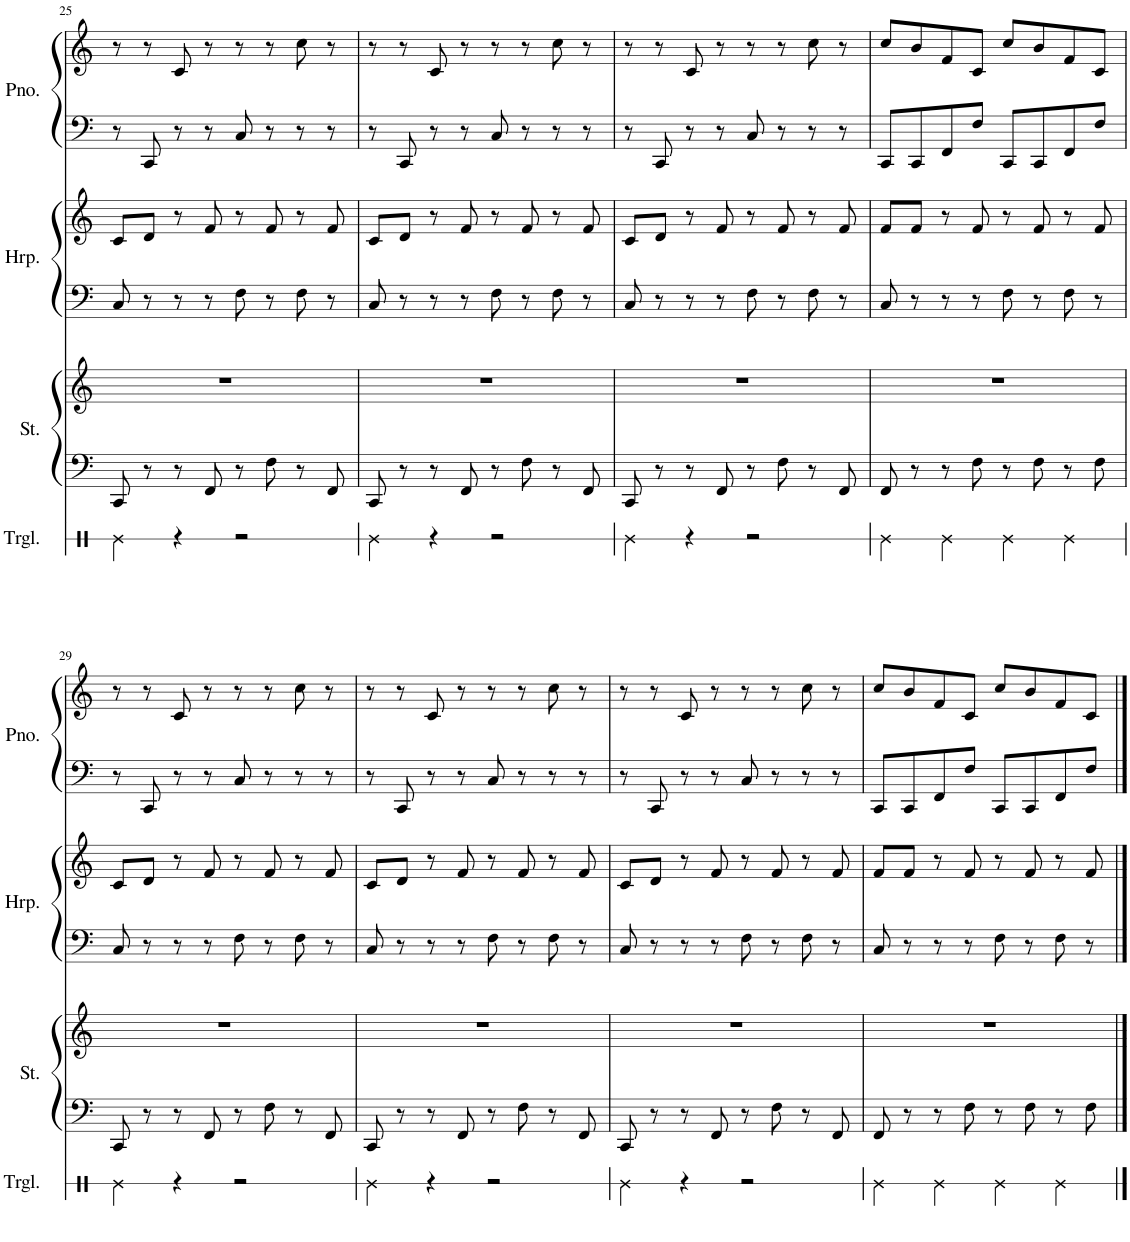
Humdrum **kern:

**kern	**kern	**kern	**kern	**kern	**kern	**kern
*part4	*part3	*part3	*part2	*part2	*part1	*part1
*staff7	*staff6	*staff5	*staff4	*staff3	*staff2	*staff1
*I"トライアングル	*I"ストリングス	*	*I"ハープ	*	*I"Piano	*
*	*	*	*	*	*I'Pno.	*
!!LO:PB:g=z
*clefX	*clefF4	*clefG2	*clefF4	*clefG2	*clefF4	*clefG2
*k[]	*k[]	*k[]	*k[]	*k[]	*k[]	*k[]
*M4/4	*M4/4	*M4/4	*M4/4	*M4/4	*M4/4	*M4/4
=25	=25	=25	=25	=25	=25	=25
4Re\	8CC/	1r	8C/	8c/L	8r	8r
.	8r	.	8r	8d/J	8CC/	8r
4r	8r	.	8r	8r	8r	8c/
.	8FF/	.	8r	8f/	8r	8r
2r	8r	.	8F\	8r	8C/	8r
.	8F\	.	8r	8f/	8r	8r
.	8r	.	8F\	8r	8r	8cc\
.	8FF/	.	8r	8f/	8r	8r
=26	=26	=26	=26	=26	=26	=26
4Re\	8CC/	1r	8C/	8c/L	8r	8r
.	8r	.	8r	8d/J	8CC/	8r
4r	8r	.	8r	8r	8r	8c/
.	8FF/	.	8r	8f/	8r	8r
2r	8r	.	8F\	8r	8C/	8r
.	8F\	.	8r	8f/	8r	8r
.	8r	.	8F\	8r	8r	8cc\
.	8FF/	.	8r	8f/	8r	8r
=27	=27	=27	=27	=27	=27	=27
4Re\	8CC/	1r	8C/	8c/L	8r	8r
.	8r	.	8r	8d/J	8CC/	8r
4r	8r	.	8r	8r	8r	8c/
.	8FF/	.	8r	8f/	8r	8r
2r	8r	.	8F\	8r	8C/	8r
.	8F\	.	8r	8f/	8r	8r
.	8r	.	8F\	8r	8r	8cc\
.	8FF/	.	8r	8f/	8r	8r
=28	=28	=28	=28	=28	=28	=28
4Re\	8FF/	1r	8C/	8f/L	8CC/L	8cc/L
.	8r	.	8r	8f/J	8CC/	8b/
4Re\	8r	.	8r	8r	8FF/	8f/
.	8F\	.	8r	8f/	8F/J	8c/J
4Re\	8r	.	8F\	8r	8CC/L	8cc/L
.	8F\	.	8r	8f/	8CC/	8b/
4Re\	8r	.	8F\	8r	8FF/	8f/
.	8F\	.	8r	8f/	8F/J	8c/J
!!LO:LB:g=z
=29	=29	=29	=29	=29	=29	=29
4Re\	8CC/	1r	8C/	8c/L	8r	8r
.	8r	.	8r	8d/J	8CC/	8r
4r	8r	.	8r	8r	8r	8c/
.	8FF/	.	8r	8f/	8r	8r
2r	8r	.	8F\	8r	8C/	8r
.	8F\	.	8r	8f/	8r	8r
.	8r	.	8F\	8r	8r	8cc\
.	8FF/	.	8r	8f/	8r	8r
=30	=30	=30	=30	=30	=30	=30
4Re\	8CC/	1r	8C/	8c/L	8r	8r
.	8r	.	8r	8d/J	8CC/	8r
4r	8r	.	8r	8r	8r	8c/
.	8FF/	.	8r	8f/	8r	8r
2r	8r	.	8F\	8r	8C/	8r
.	8F\	.	8r	8f/	8r	8r
.	8r	.	8F\	8r	8r	8cc\
.	8FF/	.	8r	8f/	8r	8r
=31	=31	=31	=31	=31	=31	=31
4Re\	8CC/	1r	8C/	8c/L	8r	8r
.	8r	.	8r	8d/J	8CC/	8r
4r	8r	.	8r	8r	8r	8c/
.	8FF/	.	8r	8f/	8r	8r
2r	8r	.	8F\	8r	8C/	8r
.	8F\	.	8r	8f/	8r	8r
.	8r	.	8F\	8r	8r	8cc\
.	8FF/	.	8r	8f/	8r	8r
=32	=32	=32	=32	=32	=32	=32
4Re\	8FF/	1r	8C/	8f/L	8CC/L	8cc/L
.	8r	.	8r	8f/J	8CC/	8b/
4Re\	8r	.	8r	8r	8FF/	8f/
.	8F\	.	8r	8f/	8F/J	8c/J
4Re\	8r	.	8F\	8r	8CC/L	8cc/L
.	8F\	.	8r	8f/	8CC/	8b/
4Re\	8r	.	8F\	8r	8FF/	8f/
.	8F\	.	8r	8f/	8F/J	8c/J
==	==	==	==	==	==	==
*-	*-	*-	*-	*-	*-	*-
